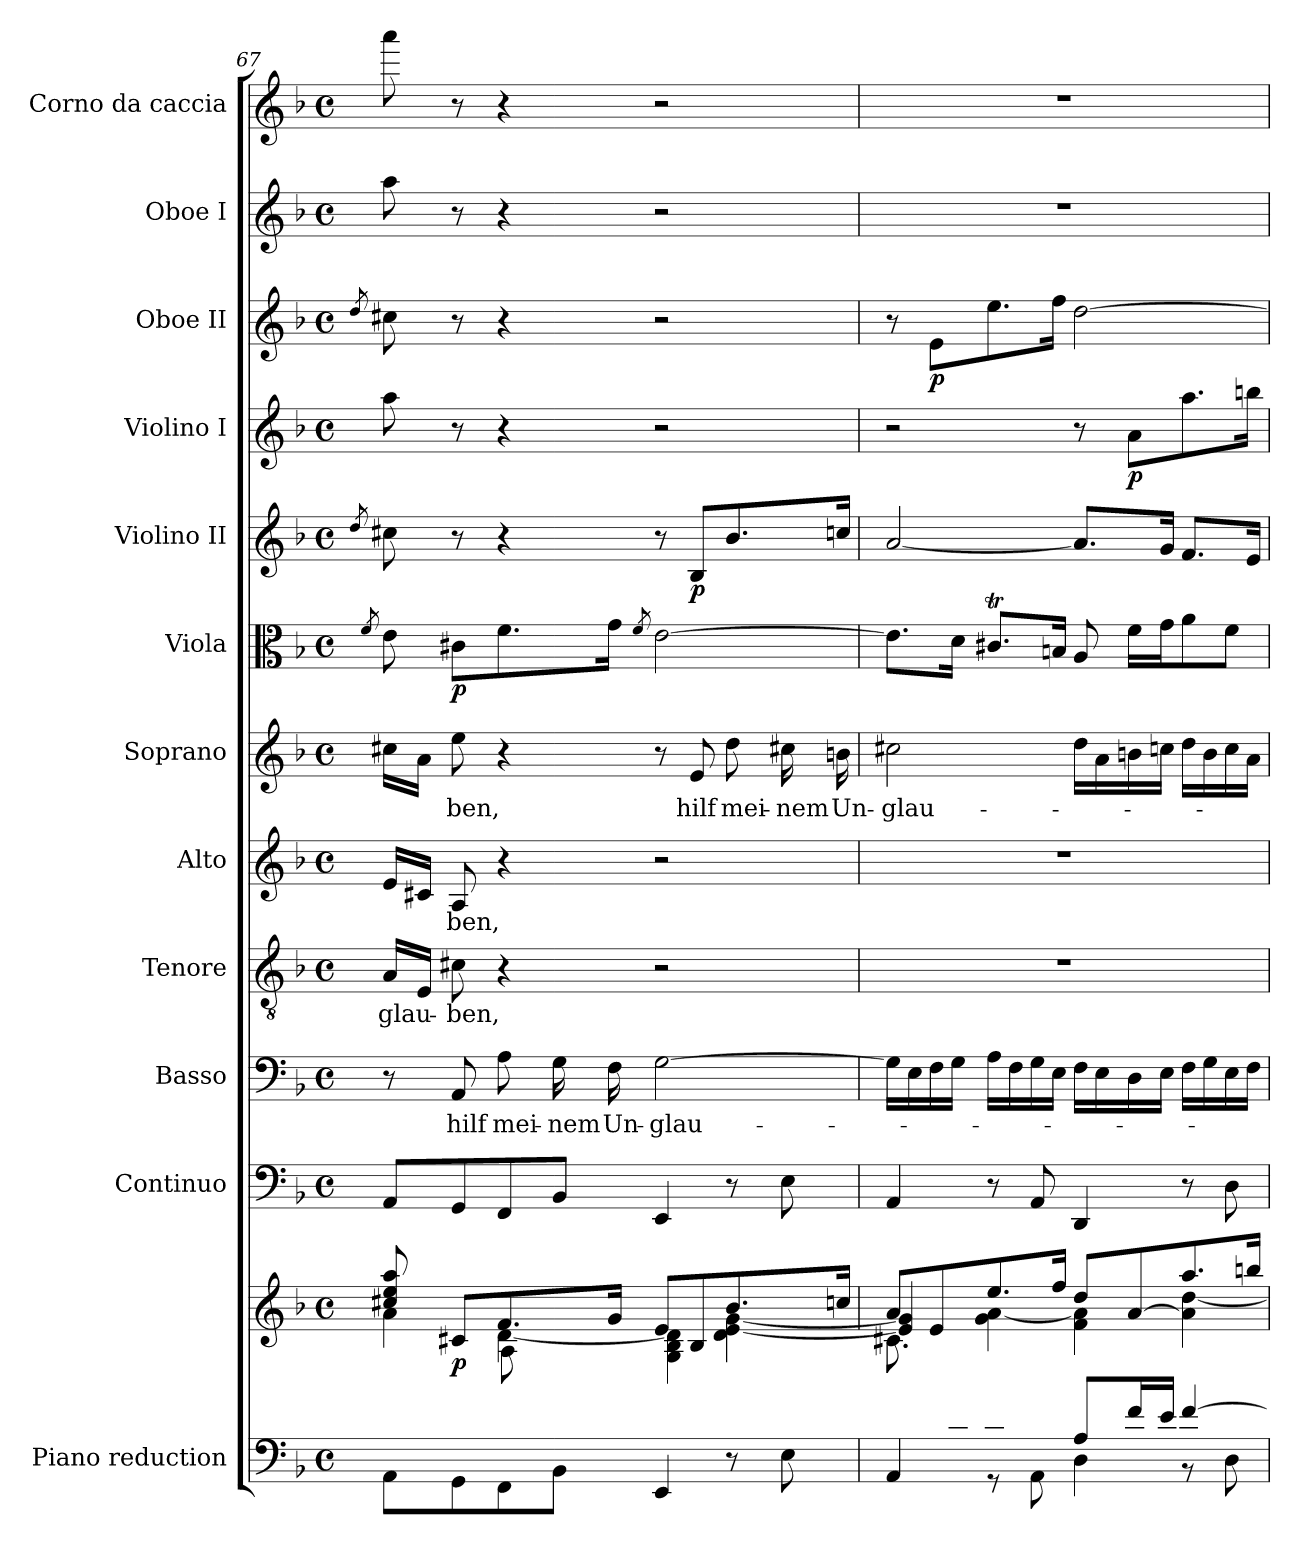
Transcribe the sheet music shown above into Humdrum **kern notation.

**kern	**kern	**dynam	**kern	**kern	**text	**kern	**text	**kern	**text	**kern	**text	**kern	**dynam	**kern	**dynam	**kern	**dynam	**kern	**dynam	**kern	**kern
*part12	*part12	*part12	*part11	*part10	*part10	*part9	*part9	*part8	*part8	*part7	*part7	*part6	*part6	*part5	*part5	*part4	*part4	*part3	*part3	*part2	*part1
*staff13	*staff12	*staff12/13	*staff11	*staff10	*staff10	*staff9	*staff9	*staff8	*staff8	*staff7	*staff7	*staff6	*staff6	*staff5	*staff5	*staff4	*staff4	*staff3	*staff3	*staff2	*staff1
*I"Piano reduction	*	*	*I"Continuo	*I"Basso	*	*I"Tenore	*	*I"Alto	*	*I"Soprano	*	*I"Viola	*	*I"Violino II	*	*I"Violino I	*	*I"Oboe II	*	*I"Oboe I	*I"Corno da caccia
*I'Pno	*	*	*	*	*	*	*	*	*	*	*	*I'Vla	*	*I'Vln	*	*I'Vln	*	*I'Ob	*	*I'Ob	*
*clefF4	*clefG2	*	*clefF4	*clefF4	*	*clefGv2	*	*clefG2	*	*clefG2	*	*clefC3	*	*clefG2	*	*clefG2	*	*clefG2	*	*clefG2	*clefG2
*	*	*	*	*	*	*	*	*	*	*	*	*	*	*	*	*	*	*	*	*	*ITrd7c12
*k[b-]	*k[b-]	*	*k[b-]	*k[b-]	*	*k[b-]	*	*k[b-]	*	*k[b-]	*	*k[b-]	*	*k[b-]	*	*k[b-]	*	*k[b-]	*	*k[b-]	*k[b-]
*M4/4	*M4/4	*	*M4/4	*M4/4	*	*M4/4	*	*M4/4	*	*M4/4	*	*M4/4	*	*M4/4	*	*M4/4	*	*M4/4	*	*M4/4	*M4/4
*met(c)	*met(c)	*	*met(c)	*met(c)	*	*met(c)	*	*met(c)	*	*met(c)	*	*met(c)	*	*met(c)	*	*met(c)	*	*met(c)	*	*met(c)	*met(c)
=67	=67	=67	=67	=67	=67	=67	=67	=67	=67	=67	=67	=67	=67	=67	=67	=67	=67	=67	=67	=67	=67
.	.	.	.	.	.	.	.	.	.	.	.	8qf/	.	8qdd/	.	.	.	8qdd/	.	.	.
*^	*^	*	*	*	*	*	*	*	*	*	*	*	*	*	*	*	*	*	*	*	*
*	*	*	*^	*	*	*	*	*	*	*	*	*	*	*	*	*	*	*	*	*	*	*	*
!	!	!	!	!	!	!	!	!	!	!LO:LY:b	!	!	!	!	!	!	!	!	!	!	!	!	!	!
4ryy	8AA\L	8cc#X/ 8ee/ 8aa/	4a\	4ryy	.	8AA/L	8r	.	16A/LL	-glau-	16e/LL	.	16cc#X\LL	.	8e\	.	8cc#X\	.	8aa\	.	8cc#X\	.	8aa\	8aa\
.	.	.	.	.	.	.	.	.	16E/JJ	.	16c#X/JJ	.	16a\JJ	.	.	.	.	.	.	.	.	.	.	.
!	!	!	!	!	!LO:DY:b	!	!	!LO:LY:b	!	!LO:LY:b	!	!LO:LY:b	!	!LO:LY:b	!	!LO:DY:b	!	!	!	!	!	!	!	!
.	8GG\	8c#X/L	.	.	p	8GG/	8AA/	hilf	8c#X\	-ben,	8A/	-ben,	8ee\	-ben,	8c#X\L	p	8r	.	8r	.	8r	.	8r	8r
!	!	!	!	!	!	!	!	!LO:LY:b	!	!	!	!	!	!	!	!	!	!	!	!	!	!	!	!
8ryy	8FF\	8.f/	[4d\	8A\L	.	8FF/	8A\	mei-	4r	.	4r	.	4r	.	8.f\	.	4r	.	4r	.	4r	.	4r	4r
!	!	!	!	!	!	!	!	!LO:LY:b	!	!	!	!	!	!	!	!	!	!	!	!	!	!	!	!
16G/L	8BB-\J	.	.	2ryy	.	8BB-/J	16G\	-nem	.	.	.	.	.	.	.	.	.	.	.	.	.	.	.	.
!	!	!	!	!	!	!	!	!LO:LY:b	!	!	!	!	!	!	!	!	!	!	!	!	!	!	!	!
16F/JJ	.	16g/Jk	.	.	.	.	16F\	Un-	.	.	.	.	.	.	16g\Jk	.	.	.	.	.	.	.	.	.
.	.	.	.	.	.	.	.	.	.	.	.	.	.	.	8qf/	.	.	.	.	.	.	.	.	.
!	!	!	!	!	!	!	!	!LO:LY:b	!	!	!	!	!	!	!	!	!	!	!	!	!	!	!	!
4EE/	4ryy	8e/L	4G\ 4B-\ 4d\]	.	.	4EE/	[2G\	-glau-	2r	.	2r	.	8r	.	[2e\	.	8r	.	2r	.	2r	.	2r	2r
!	!	!	!	!	!	!	!	!	!	!	!	!	!	!LO:LY:b	!	!	!	!LO:DY:b	!	!	!	!	!	!
.	.	8B-/	.	.	.	.	.	.	.	.	.	.	8e/	hilf	.	.	8B-/L	p	.	.	.	.	.	.
!	!	!	!	!	!	!	!	!	!	!	!	!	!	!LO:LY:b	!	!	!	!	!	!	!	!	!	!
8r	8ryy	8.b-/	4d\ [4e\ [4g\	.	.	8r	.	.	.	.	.	.	8dd\	mei-	.	.	8.b-/	.	.	.	.	.	.	.
!	!	!	!	!	!	!	!	!	!	!	!	!	!	!LO:LY:b	!	!	!	!	!	!	!	!	!	!
8ryy	8E\	.	.	8ryy	.	8E\	.	.	.	.	.	.	16cc#X\	-nem	.	.	.	.	.	.	.	.	.	.
!	!	!	!	!	!	!	!	!	!	!	!	!	!	!LO:LY:b	!	!	!	!	!	!	!	!	!	!
.	.	16ccn/Jk	.	.	.	.	.	.	.	.	.	.	16bn\	-Un-	.	.	16ccn/Jk	.	.	.	.	.	.	.
=68	=68	=68	=68	=68	=68	=68	=68	=68	=68	=68	=68	=68	=68	=68	=68	=68	=68	=68	=68	=68	=68	=68	=68	=68
!	!	!	!	!	!	!	!	!	!	!	!	!	!	!LO:LY:b	!	!	!	!	!	!	!	!	!	!
8.ryy	4AA/	8a/L	4e/] 4g/]	8.c#X\L	.	4AA/	16G\LL]	.	1r	.	1r	.	2cc#X\	-glau-	8.e\L]	.	[2a/	.	2r	.	8r	.	1r	1r
.	.	.	.	.	.	.	16E\	.	.	.	.	.	.	.	.	.	.	.	.	.	.	.	.	.
!	!	!	!	!	!	!	!	!	!	!	!	!	!	!	!	!	!	!	!	!	!	!LO:DY:b	!	!
.	.	8e/	.	.	.	.	16F\	.	.	.	.	.	.	.	.	.	.	.	.	.	8e\L	p	.	.
16d/K	.	.	.	2ryy	.	.	16G\JJ	.	.	.	.	.	.	.	16d\Jk	.	.	.	.	.	.	.	.	.
8.c#X/	8r	8.ee/	4g\ [>4a\	.	.	8r	16A\LL	.	.	.	.	.	.	.	8.c#Xt/L	.	.	.	.	.	8.ee\	.	.	.
.	.	.	.	.	.	.	16F\	.	.	.	.	.	.	.	.	.	.	.	.	.	.	.	.	.
.	8AA\	.	.	.	.	8AA/	16G\	.	.	.	.	.	.	.	.	.	.	.	.	.	.	.	.	.
16Bn/Jk	.	16ff/Jk	.	.	.	.	16E\JJ	.	.	.	.	.	.	.	16Bn/Jk	.	.	.	.	.	16ff\Jk	.	.	.
8A/L	4D\	8dd/L	4f\ 4a\]	.	.	4DD/	16F\LL	.	.	.	.	.	16dd\LL	.	8A/	.	8.a/L]	.	8r	.	[2dd\	.	.	.
.	.	.	.	.	.	.	16E\	.	.	.	.	.	16a\	.	.	.	.	.	.	.	.	.	.	.
!	!	!	!	!	!	!	!	!	!	!	!	!	!	!	!	!	!	!	!	!LO:DY:b	!	!	!	!
16f/L	.	[<8a/	.	.	.	.	16D\	.	.	.	.	.	16bn\	.	16f\LL	.	.	.	8a\L	p	.	.	.	.
16e/JJ	.	.	.	4ryy	.	.	16E\JJ	.	.	.	.	.	16ccn\JJ	.	16g\J	.	16g/Jk	.	.	.	.	.	.	.
[4f/	8r	8.aa/	4a\] [4dd\	.	.	8r	16F\LL	.	.	.	.	.	16dd\LL	.	8a\	.	8.f/L	.	8.aa\	.	.	.	.	.
.	.	.	.	.	.	.	16G\	.	.	.	.	.	16b\	.	.	.	.	.	.	.	.	.	.	.
.	8D\	.	.	.	.	8D\	16E\	.	.	.	.	.	16cc\	.	8f\J	.	.	.	.	.	.	.	.	.
.	.	16bbn/Jk	.	16ryy	.	.	16F\JJ	.	.	.	.	.	16a\JJ	.	.	.	16e/Jk	.	16bbn\Jk	.	.	.	.	.
*v	*v	*	*	*	*	*	*	*	*	*	*	*	*	*	*	*	*	*	*	*	*	*	*	*
*	*v	*v	*v	*	*	*	*	*	*	*	*	*	*	*	*	*	*	*	*	*	*	*	*
=	=	=	=	=	=	=	=	=	=	=	=	=	=	=	=	=	=	=	=	=	=
*-	*-	*-	*-	*-	*-	*-	*-	*-	*-	*-	*-	*-	*-	*-	*-	*-	*-	*-	*-	*-	*-
